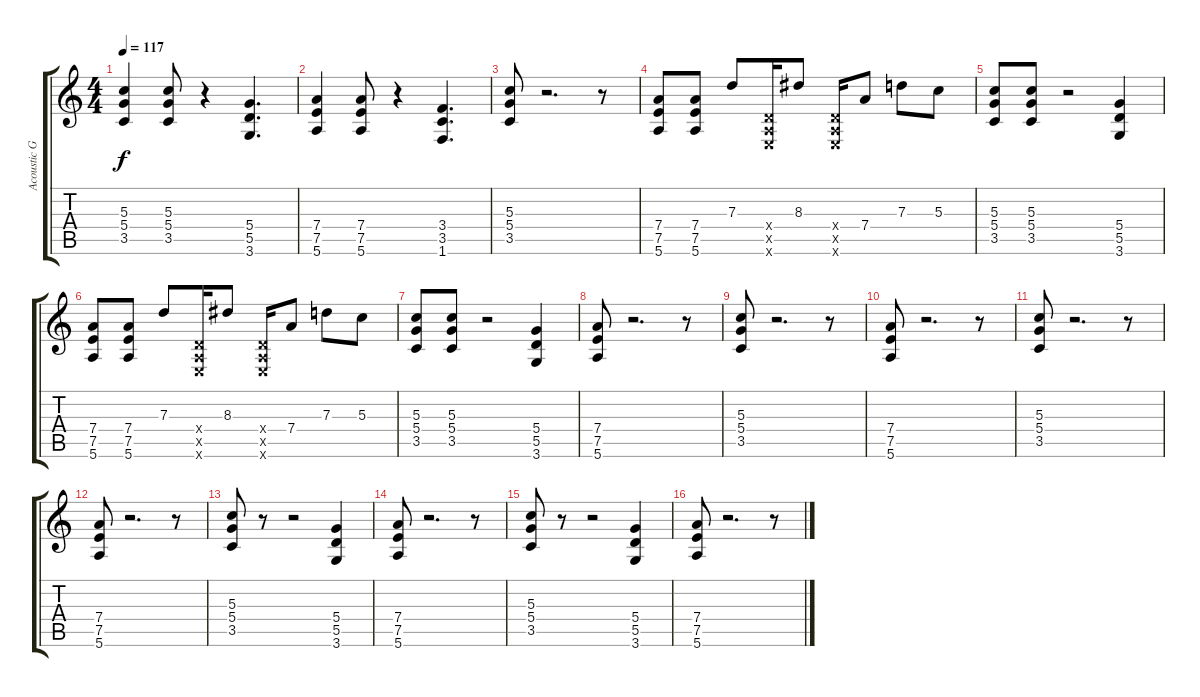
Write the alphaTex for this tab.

\track ("Acoustic Guitar" "Acoustic G") {instrument acousticguitarsteel}
\staff {score tabs}
\tuning (E4 B3 G3 D3 A2 E2) {hide}
\ts (4 4)
\tempo 117
\clef g2
\ks c
(5.3 5.4 3.5).4{dy f} (5.3 5.4 3.5).8 r.4 (5.4 5.5 3.6).4{d} |
(7.4 7.5 5.6).4 (7.4 7.5 5.6).8 r.4 (3.4 3.5 1.6).4{d} |
(5.3 5.4 3.5).8 r.2{d} r.8 |
(7.4 7.5 5.6).8 (7.4 7.5 5.6).8 7.3.8 (0.4{x} 0.5{x} 0.6{x}).16 8.3.8 (0.4{x} 0.5{x} 0.6{x}).16 7.4.8 7.3.8 5.3.8 |
(5.3 5.4 3.5).8 (5.3 5.4 3.5).8 r.2 (5.4 5.5 3.6).4 |
(7.4 7.5 5.6).8 (7.4 7.5 5.6).8 7.3.8 (0.4{x} 0.5{x} 0.6{x}).16 8.3.8 (0.4{x} 0.5{x} 0.6{x}).16 7.4.8 7.3.8 5.3.8 |
(5.3 5.4 3.5).8 (5.3 5.4 3.5).8 r.2 (5.4 5.5 3.6).4 |
(7.4 7.5 5.6).8 r.2{d} r.8 |
(5.3 5.4 3.5).8 r.2{d} r.8 |
(7.4 7.5 5.6).8 r.2{d} r.8 |
(5.3 5.4 3.5).8 r.2{d} r.8 |
(7.4 7.5 5.6).8 r.2{d} r.8 |
(5.3 5.4 3.5).8 r.8 r.2 (5.4 5.5 3.6).4 |
(7.4 7.5 5.6).8 r.2{d} r.8 |
(5.3 5.4 3.5).8 r.8 r.2 (5.4 5.5 3.6).4 |
(7.4 7.5 5.6).8 r.2{d} r.8
